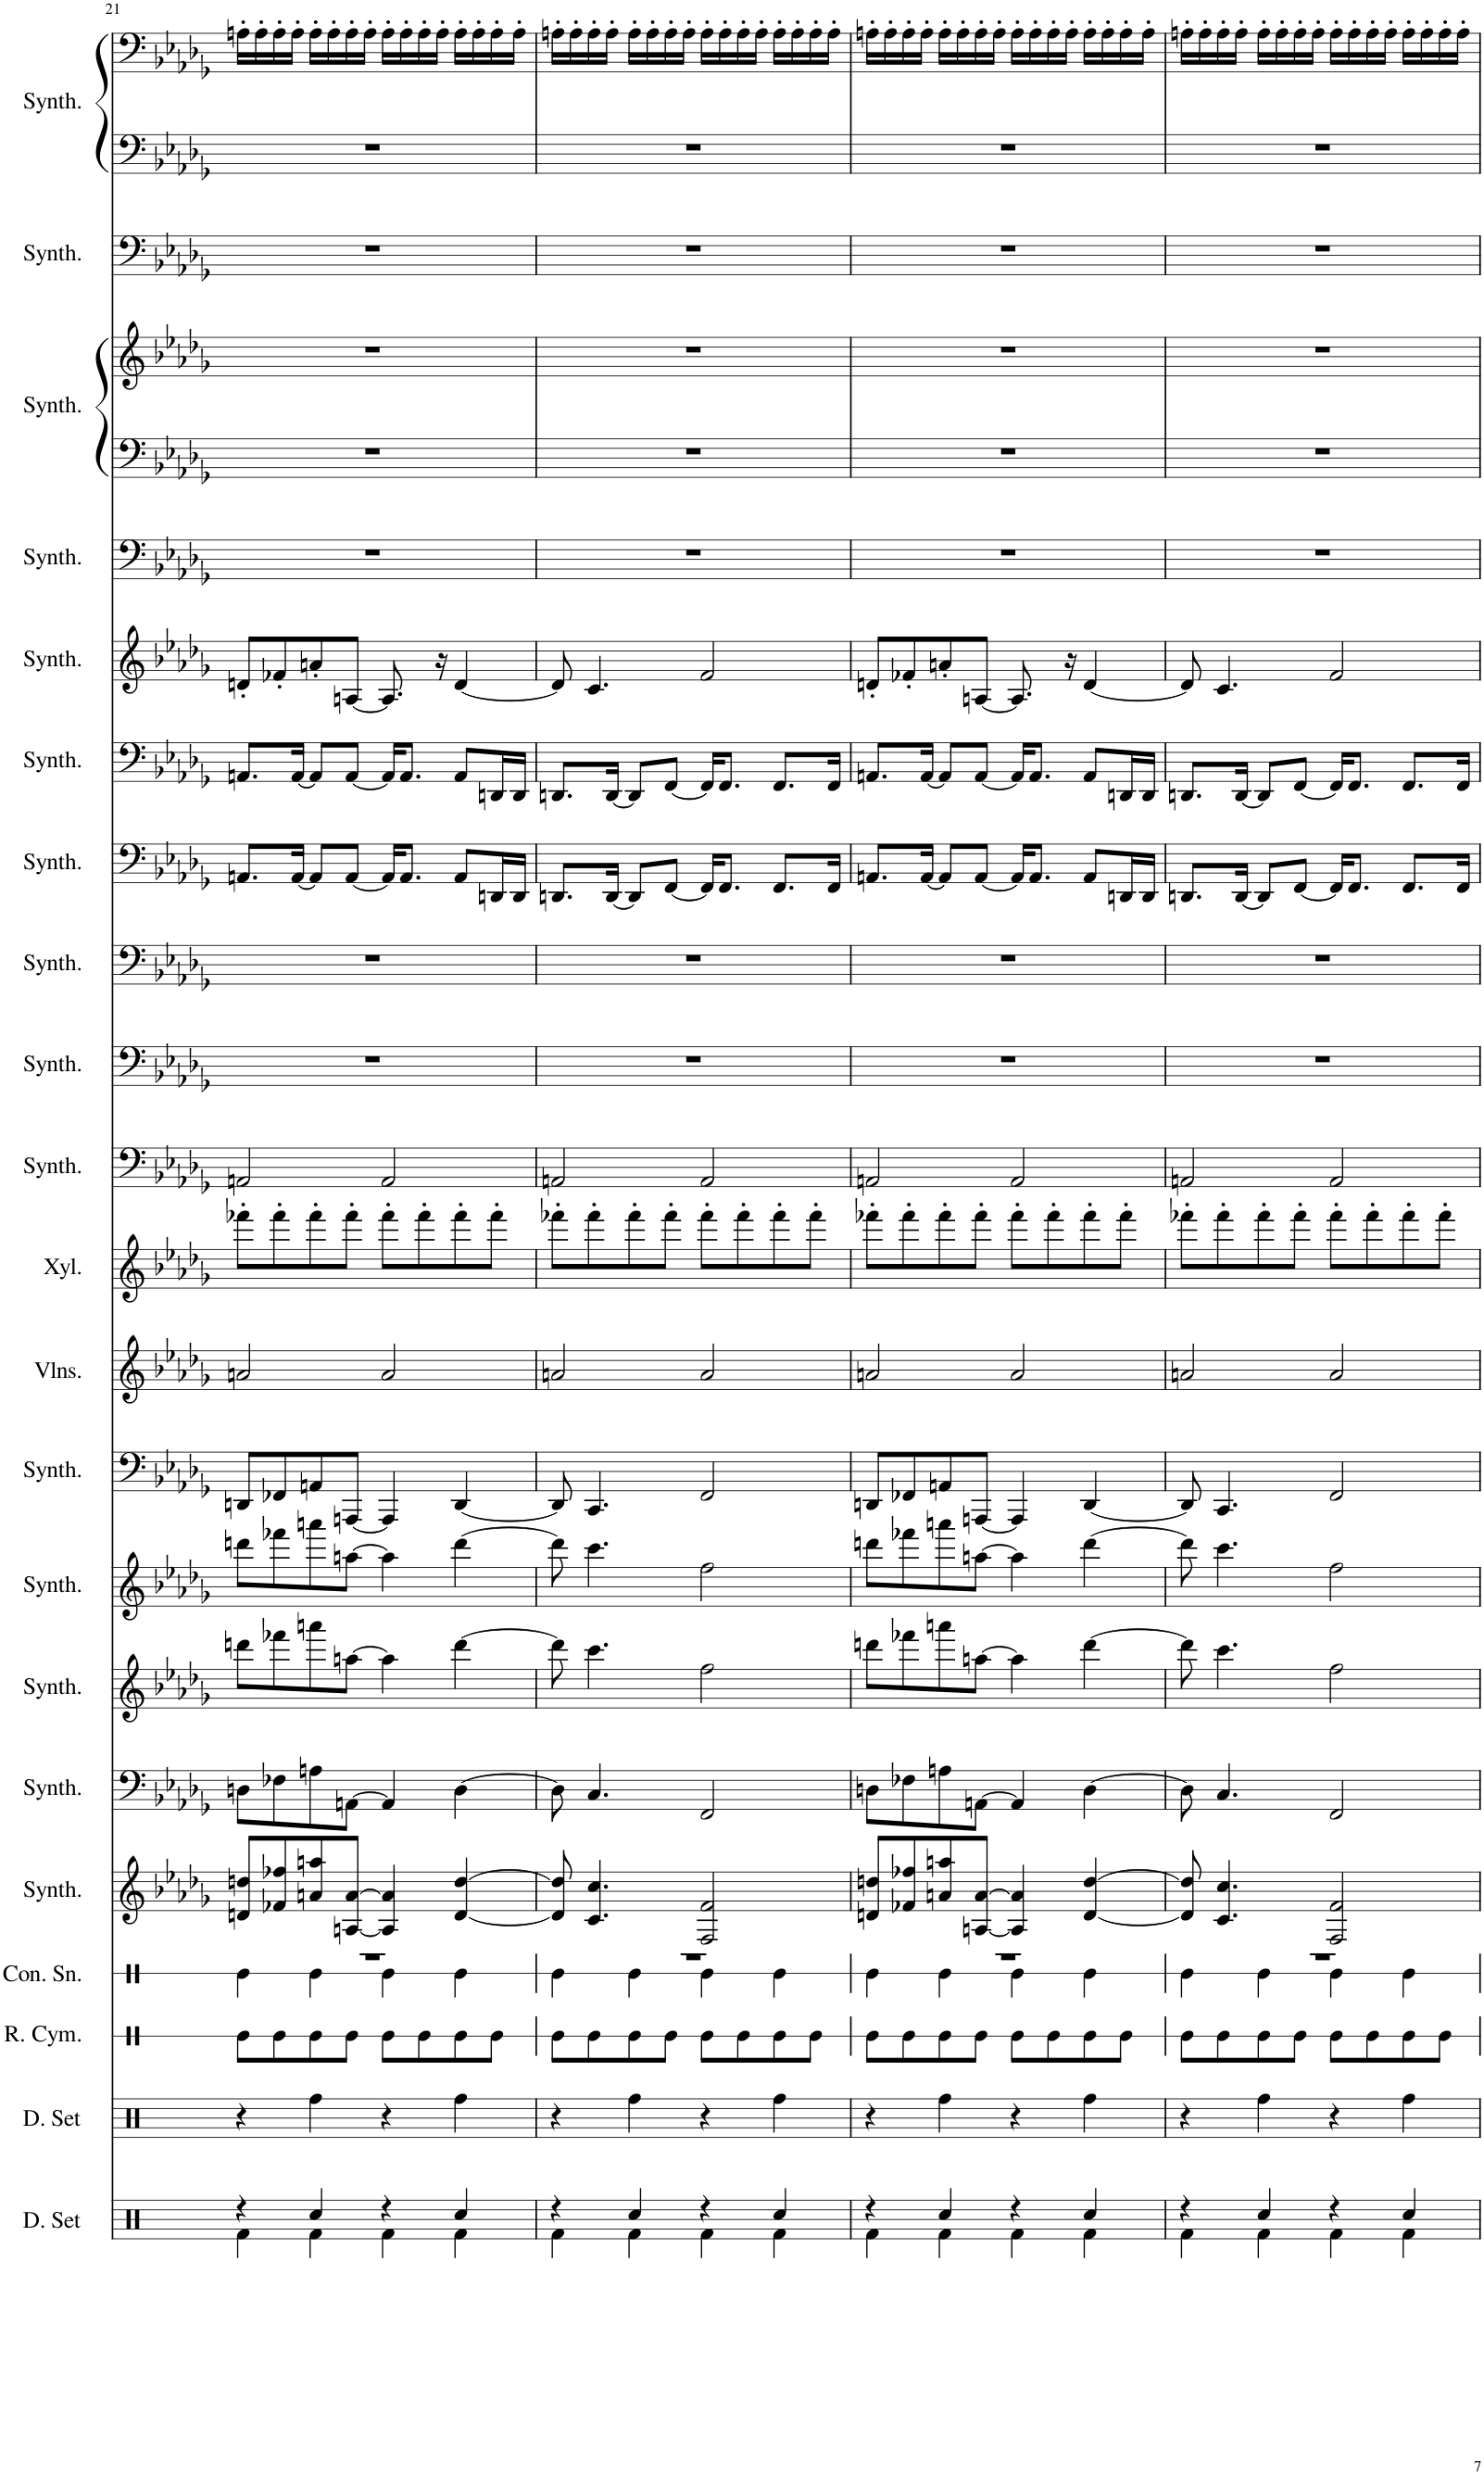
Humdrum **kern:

**kern	**kern	**kern	**kern	**kern	**kern	**kern	**kern	**kern	**kern	**kern	**kern	**kern	**kern	**kern	**kern	**kern	**kern	**kern	**kern	**kern	**kern	**kern
*part21	*part20	*part19	*part18	*part17	*part16	*part15	*part14	*part13	*part12	*part11	*part10	*part9	*part8	*part7	*part6	*part5	*part4	*part3	*part3	*part2	*part1	*part1
*staff23	*staff22	*staff21	*staff20	*staff19	*staff18	*staff17	*staff16	*staff15	*staff14	*staff13	*staff12	*staff11	*staff10	*staff9	*staff8	*staff7	*staff6	*staff5	*staff4	*staff3	*staff2	*staff1
*I"Drumset	*I"Drumset	*I"Ride Cymbal	*I"Concert Snare Drum	*I"Square Synthesizer	*I"Brass Synthesizer	*I"Saw Synthesizer	*I"Effect Synthesizer	*I"Effect Synthesizer	*I"Violins	*I"Xylophone	*I"Saw Synthesizer	*I"Pad Synthesizer	*I"Bass Synthesizer	*I"Effect Synthesizer	*I"Bass Synthesizer	*I"Saw Synthesizer	*I"Square Synthesizer	*I"Pad Synthesizer	*	*I"Effect Synthesizer	*I"Saw Synthesizer	*
*I'D. Set	*I'D. Set	*I'R. Cym.	*I'Con. Sn.	*I'Synth.	*I'Synth.	*I'Synth.	*I'Synth.	*I'Synth.	*I'Vlns.	*I'Xyl.	*I'Synth.	*I'Synth.	*I'Synth.	*I'Synth.	*I'Synth.	*I'Synth.	*I'Synth.	*I'Synth.	*	*I'Synth.	*I'Synth.	*
!!LO:PB:g=z
*clefX	*clefX	*clefX	*clefX	*clefG2	*clefF4	*clefG2	*clefG2	*clefF4	*clefG2	*clefG2	*clefF4	*clefF4	*clefF4	*clefF4	*clefF4	*clefG2	*clefF4	*clefF4	*clefG2	*clefF4	*clefF4	*clefF4
*	*	*	*	*	*	*	*	*	*	*Trd-7c-12	*	*	*	*	*	*	*	*	*	*	*	*
*k[]	*k[]	*k[]	*k[]	*k[b-e-a-d-g-]	*k[b-e-a-d-g-]	*k[b-e-a-d-g-]	*k[b-e-a-d-g-]	*k[b-e-a-d-g-]	*k[b-e-a-d-g-]	*k[b-e-a-d-g-]	*k[b-e-a-d-g-]	*k[b-e-a-d-g-]	*k[b-e-a-d-g-]	*k[b-e-a-d-g-]	*k[b-e-a-d-g-]	*k[b-e-a-d-g-]	*k[b-e-a-d-g-]	*k[b-e-a-d-g-]	*k[b-e-a-d-g-]	*k[b-e-a-d-g-]	*k[b-e-a-d-g-]	*k[b-e-a-d-g-]
*M4/4	*M4/4	*M4/4	*M4/4	*M4/4	*M4/4	*M4/4	*M4/4	*M4/4	*M4/4	*M4/4	*M4/4	*M4/4	*M4/4	*M4/4	*M4/4	*M4/4	*M4/4	*M4/4	*M4/4	*M4/4	*M4/4	*M4/4
=21	=21	=21	=21	=21	=21	=21	=21	=21	=21	=21	=21	=21	=21	=21	=21	=21	=21	=21	=21	=21	=21	=21
*^	*	*	*^	*	*	*	*	*	*	*	*	*	*	*	*	*	*	*	*	*	*	*
4r	4Rf\	4r	8Re\L	1r	4Re\	8dn/ 8ddn/L	8Dn\L	8dddn\L	8dddn\L	8DDn/L	2an/	8fff-X'\L	2AAn/	1r	1r	8.AAn/L	8.AAn/L	8dn'/L	1r	1r	1r	1r	1r	16An'\LL
.	.	.	.	.	.	.	.	.	.	.	.	.	.	.	.	.	.	.	.	.	.	.	.	16A'\
.	.	.	8Re\	.	.	8f-X/ 8ff-X/	8F-X\	8fff-X\	8fff-X\	8FF-X/	.	8fff-'\	.	.	.	.	.	8f-X'/	.	.	.	.	.	16A'\
.	.	.	.	.	.	.	.	.	.	.	.	.	.	.	.	[16AA/Jk	[16AA/Jk	.	.	.	.	.	.	16A'\JJ
4Rcc/	4Rf\	4Rff\	8Re\	.	4Re\	8an/ 8aan/	8An\	8aaan\	8aaan\	8AAn/	.	8fff-'\	.	.	.	8AA/L]	8AA/L]	8an'/	.	.	.	.	.	16A'\LL
.	.	.	.	.	.	.	.	.	.	.	.	.	.	.	.	.	.	.	.	.	.	.	.	16A'\
.	.	.	8Re\J	.	.	[8An/ [8a/J	[8AAn\J	[8aan\J	[8aan\J	[8AAAn/J	.	8fff-'\J	.	.	.	[8AA/J	[8AA/J	[8An/J	.	.	.	.	.	16A'\
.	.	.	.	.	.	.	.	.	.	.	.	.	.	.	.	.	.	.	.	.	.	.	.	16A'\JJ
4r	4Rf\	4r	8Re\L	.	4Re\	4A/] 4a/]	4AA/]	4aa\]	4aa\]	4AAA/]	2a/	8fff-'\L	2AA/	.	.	16AA/KL]	16AA/KL]	8.A/]	.	.	.	.	.	16A'\LL
.	.	.	.	.	.	.	.	.	.	.	.	.	.	.	.	8.AA/J	8.AA/J	.	.	.	.	.	.	16A'\
.	.	.	8Re\	.	.	.	.	.	.	.	.	8fff-'\	.	.	.	.	.	.	.	.	.	.	.	16A'\
.	.	.	.	.	.	.	.	.	.	.	.	.	.	.	.	.	.	16r	.	.	.	.	.	16A'\JJ
4Rcc/	4Rf\	4Rff\	8Re\	.	4Re\	[4d/ [4dd/	[4D\	[4ddd\	[4ddd\	[4DD/	.	8fff-'\	.	.	.	8AA/L	8AA/L	[4d/	.	.	.	.	.	16A'\LL
.	.	.	.	.	.	.	.	.	.	.	.	.	.	.	.	.	.	.	.	.	.	.	.	16A'\
.	.	.	8Re\J	.	.	.	.	.	.	.	.	8fff-'\J	.	.	.	16DDn/L	16DDn/L	.	.	.	.	.	.	16A'\
.	.	.	.	.	.	.	.	.	.	.	.	.	.	.	.	16DD/JJ	16DD/JJ	.	.	.	.	.	.	16A'\JJ
=22	=22	=22	=22	=22	=22	=22	=22	=22	=22	=22	=22	=22	=22	=22	=22	=22	=22	=22	=22	=22	=22	=22	=22	=22
4r	4Rf\	4r	8Re\L	1r	4Re\	8d/] 8dd/]	8D\]	8ddd\]	8ddd\]	8DD/]	2an/	8fff-X'\L	2AAn/	1r	1r	8.DDn/L	8.DDn/L	8d/]	1r	1r	1r	1r	1r	16An'\LL
.	.	.	.	.	.	.	.	.	.	.	.	.	.	.	.	.	.	.	.	.	.	.	.	16A'\
.	.	.	8Re\	.	.	4.c/ 4.cc/	4.C/	4.ccc\	4.ccc\	4.CC/	.	8fff-'\	.	.	.	.	.	4.c/	.	.	.	.	.	16A'\
.	.	.	.	.	.	.	.	.	.	.	.	.	.	.	.	[16DD/Jk	[16DD/Jk	.	.	.	.	.	.	16A'\JJ
4Rcc/	4Rf\	4Rff\	8Re\	.	4Re\	.	.	.	.	.	.	8fff-'\	.	.	.	8DD/L]	8DD/L]	.	.	.	.	.	.	16A'\LL
.	.	.	.	.	.	.	.	.	.	.	.	.	.	.	.	.	.	.	.	.	.	.	.	16A'\
.	.	.	8Re\J	.	.	.	.	.	.	.	.	8fff-'\J	.	.	.	[8FF/J	[8FF/J	.	.	.	.	.	.	16A'\
.	.	.	.	.	.	.	.	.	.	.	.	.	.	.	.	.	.	.	.	.	.	.	.	16A'\JJ
4r	4Rf\	4r	8Re\L	.	4Re\	2F/ 2f/	2FF/	2ff\	2ff\	2FF/	2a/	8fff-'\L	2AA/	.	.	16FF/KL]	16FF/KL]	2f/	.	.	.	.	.	16A'\LL
.	.	.	.	.	.	.	.	.	.	.	.	.	.	.	.	8.FF/J	8.FF/J	.	.	.	.	.	.	16A'\
.	.	.	8Re\	.	.	.	.	.	.	.	.	8fff-'\	.	.	.	.	.	.	.	.	.	.	.	16A'\
.	.	.	.	.	.	.	.	.	.	.	.	.	.	.	.	.	.	.	.	.	.	.	.	16A'\JJ
4Rcc/	4Rf\	4Rff\	8Re\	.	4Re\	.	.	.	.	.	.	8fff-'\	.	.	.	8.FF/L	8.FF/L	.	.	.	.	.	.	16A'\LL
.	.	.	.	.	.	.	.	.	.	.	.	.	.	.	.	.	.	.	.	.	.	.	.	16A'\
.	.	.	8Re\J	.	.	.	.	.	.	.	.	8fff-'\J	.	.	.	.	.	.	.	.	.	.	.	16A'\
.	.	.	.	.	.	.	.	.	.	.	.	.	.	.	.	16FF/Jk	16FF/Jk	.	.	.	.	.	.	16A'\JJ
=23	=23	=23	=23	=23	=23	=23	=23	=23	=23	=23	=23	=23	=23	=23	=23	=23	=23	=23	=23	=23	=23	=23	=23	=23
4r	4Rf\	4r	8Re\L	1r	4Re\	8dn/ 8ddn/L	8Dn\L	8dddn\L	8dddn\L	8DDn/L	2an/	8fff-X'\L	2AAn/	1r	1r	8.AAn/L	8.AAn/L	8dn'/L	1r	1r	1r	1r	1r	16An'\LL
.	.	.	.	.	.	.	.	.	.	.	.	.	.	.	.	.	.	.	.	.	.	.	.	16A'\
.	.	.	8Re\	.	.	8f-X/ 8ff-X/	8F-X\	8fff-X\	8fff-X\	8FF-X/	.	8fff-'\	.	.	.	.	.	8f-X'/	.	.	.	.	.	16A'\
.	.	.	.	.	.	.	.	.	.	.	.	.	.	.	.	[16AA/Jk	[16AA/Jk	.	.	.	.	.	.	16A'\JJ
4Rcc/	4Rf\	4Rff\	8Re\	.	4Re\	8an/ 8aan/	8An\	8aaan\	8aaan\	8AAn/	.	8fff-'\	.	.	.	8AA/L]	8AA/L]	8an'/	.	.	.	.	.	16A'\LL
.	.	.	.	.	.	.	.	.	.	.	.	.	.	.	.	.	.	.	.	.	.	.	.	16A'\
.	.	.	8Re\J	.	.	[8An/ [8a/J	[8AAn\J	[8aan\J	[8aan\J	[8AAAn/J	.	8fff-'\J	.	.	.	[8AA/J	[8AA/J	[8An/J	.	.	.	.	.	16A'\
.	.	.	.	.	.	.	.	.	.	.	.	.	.	.	.	.	.	.	.	.	.	.	.	16A'\JJ
4r	4Rf\	4r	8Re\L	.	4Re\	4A/] 4a/]	4AA/]	4aa\]	4aa\]	4AAA/]	2a/	8fff-'\L	2AA/	.	.	16AA/KL]	16AA/KL]	8.A/]	.	.	.	.	.	16A'\LL
.	.	.	.	.	.	.	.	.	.	.	.	.	.	.	.	8.AA/J	8.AA/J	.	.	.	.	.	.	16A'\
.	.	.	8Re\	.	.	.	.	.	.	.	.	8fff-'\	.	.	.	.	.	.	.	.	.	.	.	16A'\
.	.	.	.	.	.	.	.	.	.	.	.	.	.	.	.	.	.	16r	.	.	.	.	.	16A'\JJ
4Rcc/	4Rf\	4Rff\	8Re\	.	4Re\	[4d/ [4dd/	[4D\	[4ddd\	[4ddd\	[4DD/	.	8fff-'\	.	.	.	8AA/L	8AA/L	[4d/	.	.	.	.	.	16A'\LL
.	.	.	.	.	.	.	.	.	.	.	.	.	.	.	.	.	.	.	.	.	.	.	.	16A'\
.	.	.	8Re\J	.	.	.	.	.	.	.	.	8fff-'\J	.	.	.	16DDn/L	16DDn/L	.	.	.	.	.	.	16A'\
.	.	.	.	.	.	.	.	.	.	.	.	.	.	.	.	16DD/JJ	16DD/JJ	.	.	.	.	.	.	16A'\JJ
=24	=24	=24	=24	=24	=24	=24	=24	=24	=24	=24	=24	=24	=24	=24	=24	=24	=24	=24	=24	=24	=24	=24	=24	=24
4r	4Rf\	4r	8Re\L	1r	4Re\	8d/] 8dd/]	8D\]	8ddd\]	8ddd\]	8DD/]	2an/	8fff-X'\L	2AAn/	1r	1r	8.DDn/L	8.DDn/L	8d/]	1r	1r	1r	1r	1r	16An'\LL
.	.	.	.	.	.	.	.	.	.	.	.	.	.	.	.	.	.	.	.	.	.	.	.	16A'\
.	.	.	8Re\	.	.	4.c/ 4.cc/	4.C/	4.ccc\	4.ccc\	4.CC/	.	8fff-'\	.	.	.	.	.	4.c/	.	.	.	.	.	16A'\
.	.	.	.	.	.	.	.	.	.	.	.	.	.	.	.	[16DD/Jk	[16DD/Jk	.	.	.	.	.	.	16A'\JJ
4Rcc/	4Rf\	4Rff\	8Re\	.	4Re\	.	.	.	.	.	.	8fff-'\	.	.	.	8DD/L]	8DD/L]	.	.	.	.	.	.	16A'\LL
.	.	.	.	.	.	.	.	.	.	.	.	.	.	.	.	.	.	.	.	.	.	.	.	16A'\
.	.	.	8Re\J	.	.	.	.	.	.	.	.	8fff-'\J	.	.	.	[8FF/J	[8FF/J	.	.	.	.	.	.	16A'\
.	.	.	.	.	.	.	.	.	.	.	.	.	.	.	.	.	.	.	.	.	.	.	.	16A'\JJ
4r	4Rf\	4r	8Re\L	.	4Re\	2F/ 2f/	2FF/	2ff\	2ff\	2FF/	2a/	8fff-'\L	2AA/	.	.	16FF/KL]	16FF/KL]	2f/	.	.	.	.	.	16A'\LL
.	.	.	.	.	.	.	.	.	.	.	.	.	.	.	.	8.FF/J	8.FF/J	.	.	.	.	.	.	16A'\
.	.	.	8Re\	.	.	.	.	.	.	.	.	8fff-'\	.	.	.	.	.	.	.	.	.	.	.	16A'\
.	.	.	.	.	.	.	.	.	.	.	.	.	.	.	.	.	.	.	.	.	.	.	.	16A'\JJ
4Rcc/	4Rf\	4Rff\	8Re\	.	4Re\	.	.	.	.	.	.	8fff-'\	.	.	.	8.FF/L	8.FF/L	.	.	.	.	.	.	16A'\LL
.	.	.	.	.	.	.	.	.	.	.	.	.	.	.	.	.	.	.	.	.	.	.	.	16A'\
.	.	.	8Re\J	.	.	.	.	.	.	.	.	8fff-'\J	.	.	.	.	.	.	.	.	.	.	.	16A'\
.	.	.	.	.	.	.	.	.	.	.	.	.	.	.	.	16FF/Jk	16FF/Jk	.	.	.	.	.	.	16A'\JJ
*v	*v	*	*	*v	*v	*	*	*	*	*	*	*	*	*	*	*	*	*	*	*	*	*	*	*
=	=	=	=	=	=	=	=	=	=	=	=	=	=	=	=	=	=	=	=	=	=	=
*-	*-	*-	*-	*-	*-	*-	*-	*-	*-	*-	*-	*-	*-	*-	*-	*-	*-	*-	*-	*-	*-	*-
